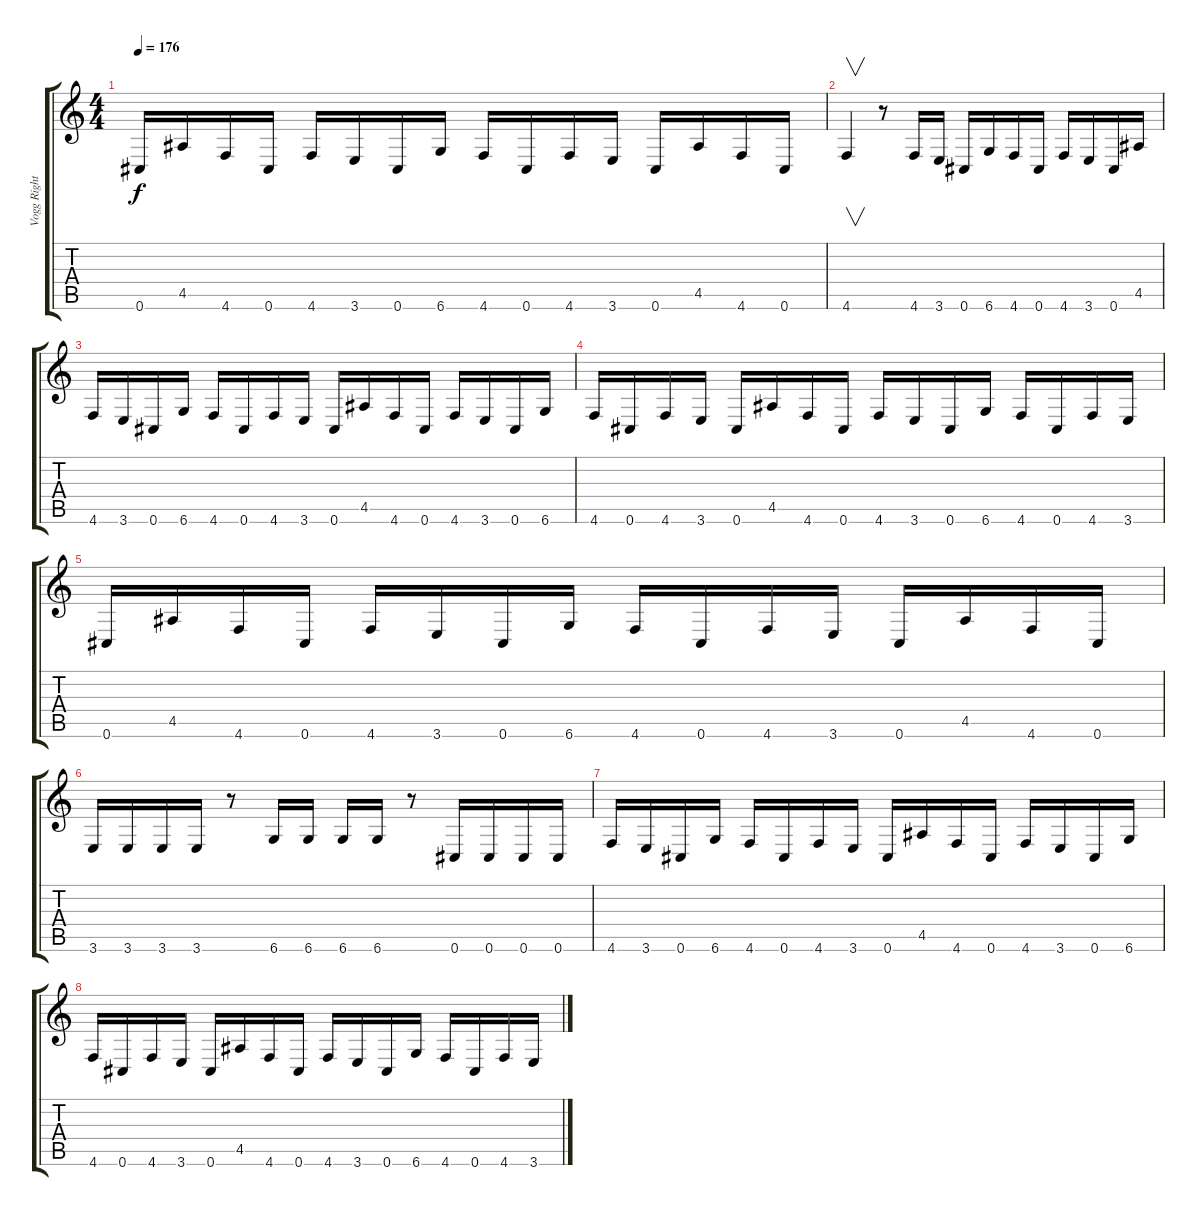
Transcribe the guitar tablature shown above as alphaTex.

\track ("Vogg Right" "Vogg Right") {instrument distortionguitar}
\staff {score tabs}
\tuning (Db4 Ab3 E3 B2 Gb2 Db2) {hide}
\ts (4 4)
\tempo 176
\clef g2
\ks c
0.6.16{dy f} 4.5.16 4.6.16 0.6.16 4.6.16 3.6.16 0.6.16 6.6.16 4.6.16 0.6.16 4.6.16 3.6.16 0.6.16 4.5.16 4.6.16 0.6.16 |
4.6.4{v} r.8 4.6.16 3.6.16 0.6.16 6.6.16 4.6.16 0.6.16 4.6.16 3.6.16 0.6.16 4.5.16 |
4.6.16 3.6.16 0.6.16 6.6.16 4.6.16 0.6.16 4.6.16 3.6.16 0.6.16 4.5.16 4.6.16 0.6.16 4.6.16 3.6.16 0.6.16 6.6.16 |
4.6.16 0.6.16 4.6.16 3.6.16 0.6.16 4.5.16 4.6.16 0.6.16 4.6.16 3.6.16 0.6.16 6.6.16 4.6.16 0.6.16 4.6.16 3.6.16 |
0.6.16 4.5.16 4.6.16 0.6.16 4.6.16 3.6.16 0.6.16 6.6.16 4.6.16 0.6.16 4.6.16 3.6.16 0.6.16 4.5.16 4.6.16 0.6.16 |
3.6.16 3.6.16 3.6.16 3.6.16 r.8 6.6.16 6.6.16 6.6.16 6.6.16 r.8 0.6.16 0.6.16 0.6.16 0.6.16 |
4.6.16 3.6.16 0.6.16 6.6.16 4.6.16 0.6.16 4.6.16 3.6.16 0.6.16 4.5.16 4.6.16 0.6.16 4.6.16 3.6.16 0.6.16 6.6.16 |
4.6.16 0.6.16 4.6.16 3.6.16 0.6.16 4.5.16 4.6.16 0.6.16 4.6.16 3.6.16 0.6.16 6.6.16 4.6.16 0.6.16 4.6.16 3.6.16
